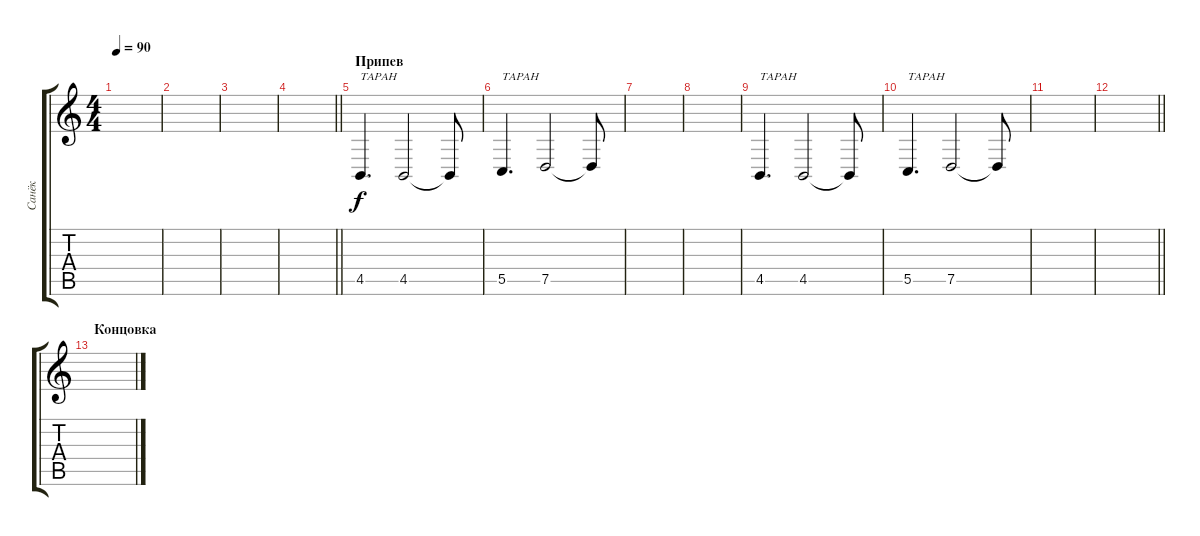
\track ("Санёк" "Санёк") {instrument pad4choir}
\staff {score tabs}
\tuning (D4 A3 F3 C3 G2 C2) {hide}
\ts (4 4)
\tempo 90
\clef g2
\ks c
|
|
|
\barLineRight lightlight
|
\section ("" "Припев")
4.5.4{d txt "ТАРАН"} 4.5.2 4.5{t}.8 |
5.5.4{d txt "ТАРАН"} 7.5.2 7.5{t}.8 |
|
|
4.5.4{d txt "ТАРАН"} 4.5.2 4.5{t}.8 |
5.5.4{d txt "ТАРАН"} 7.5.2 7.5{t}.8 |
|
\barLineRight lightlight
|
\section ("" "Концовка")
